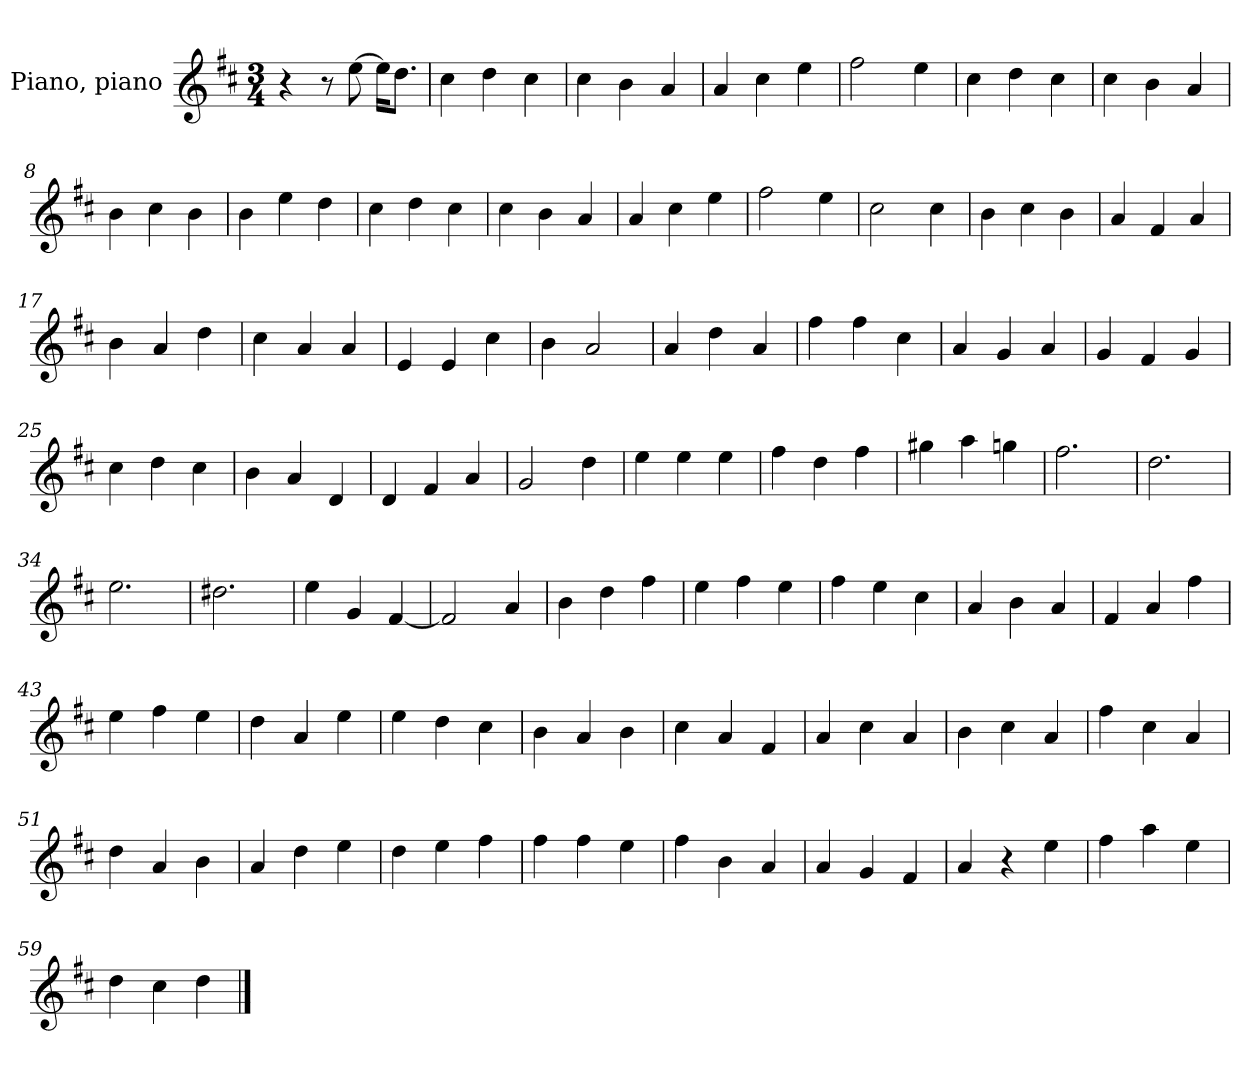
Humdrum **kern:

**kern
*part1
*staff1
*I"Piano, piano
*clefG2
*k[f#c#]
*M3/4
*MM134
=1
4r
8r
[8ee\
16ee\KL]
8.dd\J
=2
4cc#\
4dd\
4cc#\
=3
4cc#\
4b\
4a/
=4
4a/
4cc#\
4ee\
=5
2ff#\
4ee\
=6
4cc#\
4dd\
4cc#\
=7
4cc#\
4b\
4a/
=8
4b\
4cc#\
4b\
=9
4b\
4ee\
4dd\
=10
4cc#\
4dd\
4cc#\
!!LO:LB:g=z
=11
4cc#\
4b\
4a/
=12
4a/
4cc#\
4ee\
=13
2ff#\
4ee\
=14
2cc#\
4cc#\
=15
4b\
4cc#\
4b\
=16
4a/
4f#/
4a/
=17
4b\
4a/
4dd\
=18
4cc#\
4a/
4a/
=19
4e/
4e/
4cc#\
=20
4b\
2a/
=21
4a/
4dd\
4a/
=22
4ff#\
4ff#\
4cc#\
!!LO:LB:g=z
=23
4a/
4g/
4a/
=24
4g/
4f#/
4g/
=25
4cc#\
4dd\
4cc#\
=26
4b\
4a/
4d/
=27
4d/
4f#/
4a/
=28
2g/
4dd\
=29
4ee\
4ee\
4ee\
=30
4ff#\
4dd\
4ff#\
=31
4gg#X\
4aa\
4ggn\
=32
2.ff#\
=33
2.dd\
=34
2.ee\
!!LO:LB:g=z
=35
2.dd#X\
=36
4ee\
4g/
[4f#/
=37
2f#/]
4a/
=38
4b\
4dd\
4ff#\
=39
4ee\
4ff#\
4ee\
=40
4ff#\
4ee\
4cc#\
=41
4a/
4b\
4a/
=42
4f#/
4a/
4ff#\
=43
4ee\
4ff#\
4ee\
=44
4dd\
4a/
4ee\
=45
4ee\
4dd\
4cc#\
=46
4b\
4a/
4b\
!!LO:LB:g=z
=47
4cc#\
4a/
4f#/
=48
4a/
4cc#\
4a/
=49
4b\
4cc#\
4a/
=50
4ff#\
4cc#\
4a/
=51
4dd\
4a/
4b\
=52
4a/
4dd\
4ee\
=53
4dd\
4ee\
4ff#\
=54
4ff#\
4ff#\
4ee\
=55
4ff#\
4b\
4a/
=56
4a/
4g/
4f#/
=57
4a/
4r
4ee\
!!LO:LB:g=z
=58
4ff#\
4aa\
4ee\
=59
4dd\
4cc#\
4dd\
==
*-
